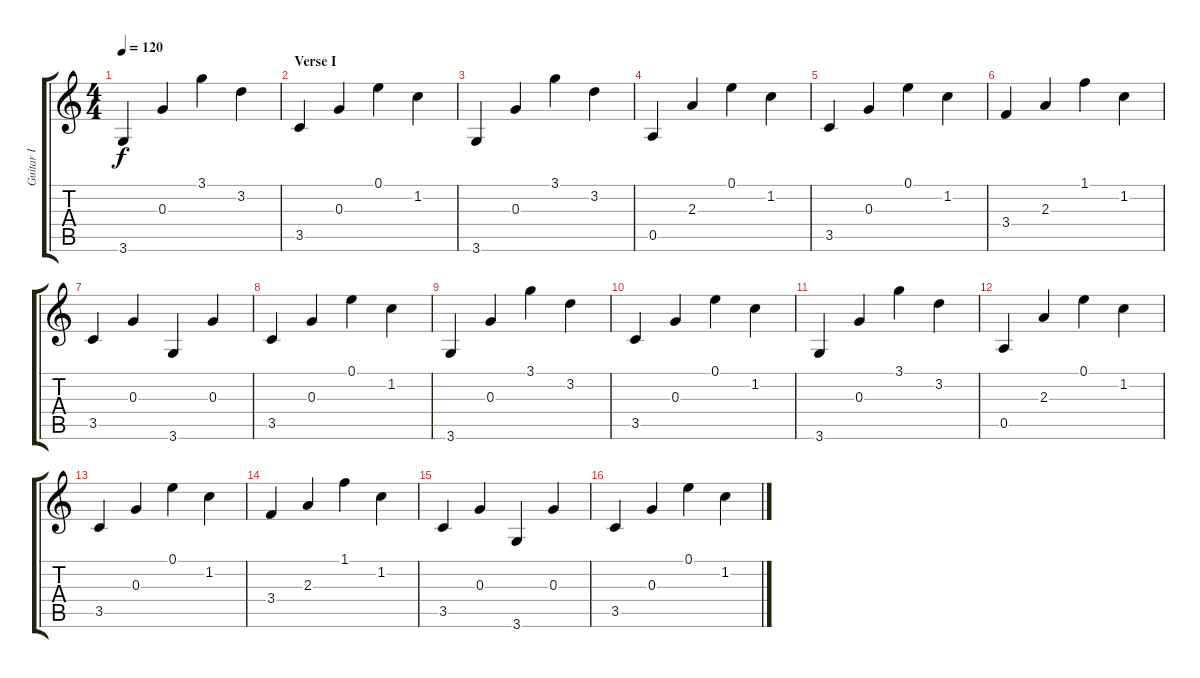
\track ("Guitar I" "Guitar I") {instrument electricguitarclean}
\staff {score tabs}
\tuning (E4 B3 G3 D3 A2 E2) {hide}
\ts (4 4)
\tempo 120
\clef g2
\ks c
3.6.4{dy f} 0.3.4 3.1.4 3.2.4 |
\section ("" "Verse I")
3.5.4 0.3.4 0.1.4 1.2.4 |
3.6.4 0.3.4 3.1.4 3.2.4 |
0.5.4 2.3.4 0.1.4 1.2.4 |
3.5.4 0.3.4 0.1.4 1.2.4 |
3.4.4 2.3.4 1.1.4 1.2.4 |
3.5.4 0.3.4 3.6.4 0.3.4 |
3.5.4 0.3.4 0.1.4 1.2.4 |
3.6.4 0.3.4 3.1.4 3.2.4 |
3.5.4 0.3.4 0.1.4 1.2.4 |
3.6.4 0.3.4 3.1.4 3.2.4 |
0.5.4 2.3.4 0.1.4 1.2.4 |
3.5.4 0.3.4 0.1.4 1.2.4 |
3.4.4 2.3.4 1.1.4 1.2.4 |
3.5.4 0.3.4 3.6.4 0.3.4 |
3.5.4 0.3.4 0.1.4 1.2.4
